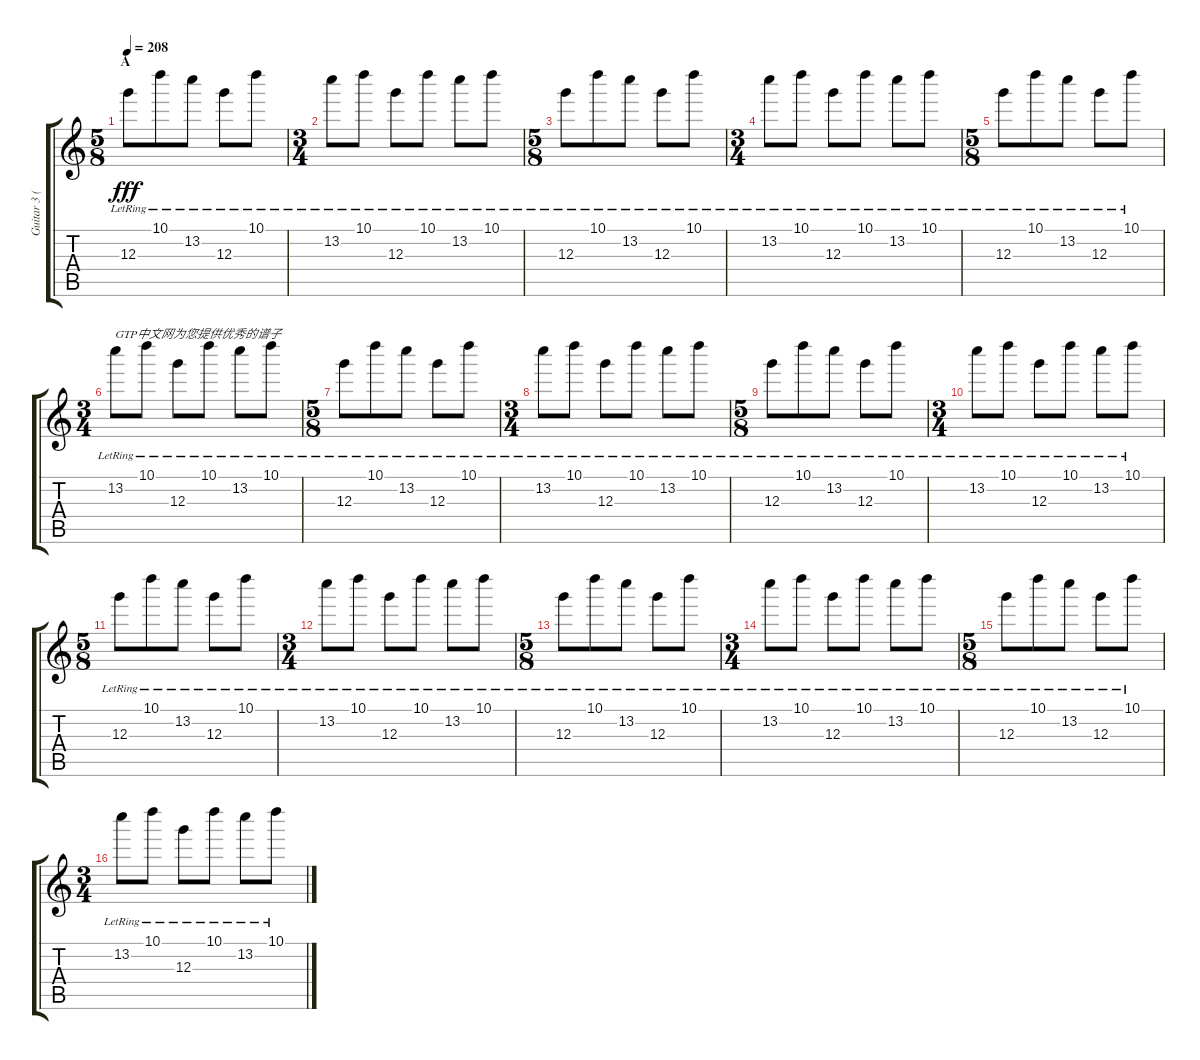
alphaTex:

\track ("Guitar 3 (/w pitch shifter)" "Guitar 3 (") {instrument electricguitarclean}
\staff {score tabs}
\tuning (E5 B4 G4 D4 A3 E3) {hide}
\ts (5 8)
\section ("" "A")
\tempo 208
\clef g2
\ks c
12.3{lr}.8{dy fff instrument electricguitarclean} 10.1{lr}.8 13.2{lr}.8 12.3{lr}.8 10.1{lr}.8 |
\ts (3 4)
13.2{lr}.8 10.1{lr}.8 12.3{lr}.8 10.1{lr}.8 13.2{lr}.8 10.1{lr}.8 |
\ts (5 8)
12.3{lr}.8 10.1{lr}.8 13.2{lr}.8 12.3{lr}.8 10.1{lr}.8 |
\ts (3 4)
13.2{lr}.8 10.1{lr}.8 12.3{lr}.8 10.1{lr}.8 13.2{lr}.8 10.1{lr}.8 |
\ts (5 8)
12.3{lr}.8 10.1{lr}.8 13.2{lr}.8 12.3{lr}.8 10.1{lr}.8 |
\ts (3 4)
13.2{lr}.8{txt "GTP中文网为您提供优秀的谱子"} 10.1{lr}.8 12.3{lr}.8 10.1{lr}.8 13.2{lr}.8 10.1{lr}.8 |
\ts (5 8)
12.3{lr}.8 10.1{lr}.8 13.2{lr}.8 12.3{lr}.8 10.1{lr}.8 |
\ts (3 4)
13.2{lr}.8 10.1{lr}.8 12.3{lr}.8 10.1{lr}.8 13.2{lr}.8 10.1{lr}.8 |
\ts (5 8)
12.3{lr}.8 10.1{lr}.8 13.2{lr}.8 12.3{lr}.8 10.1{lr}.8 |
\ts (3 4)
13.2{lr}.8 10.1{lr}.8 12.3{lr}.8 10.1{lr}.8 13.2{lr}.8 10.1{lr}.8 |
\ts (5 8)
12.3{lr}.8 10.1{lr}.8 13.2{lr}.8 12.3{lr}.8 10.1{lr}.8 |
\ts (3 4)
13.2{lr}.8 10.1{lr}.8 12.3{lr}.8 10.1{lr}.8 13.2{lr}.8 10.1{lr}.8 |
\ts (5 8)
12.3{lr}.8 10.1{lr}.8 13.2{lr}.8 12.3{lr}.8 10.1{lr}.8 |
\ts (3 4)
13.2{lr}.8 10.1{lr}.8 12.3{lr}.8 10.1{lr}.8 13.2{lr}.8 10.1{lr}.8 |
\ts (5 8)
12.3{lr}.8 10.1{lr}.8 13.2{lr}.8 12.3{lr}.8 10.1{lr}.8 |
\ts (3 4)
13.2{lr}.8 10.1{lr}.8 12.3{lr}.8 10.1{lr}.8 13.2{lr}.8 10.1{lr}.8
